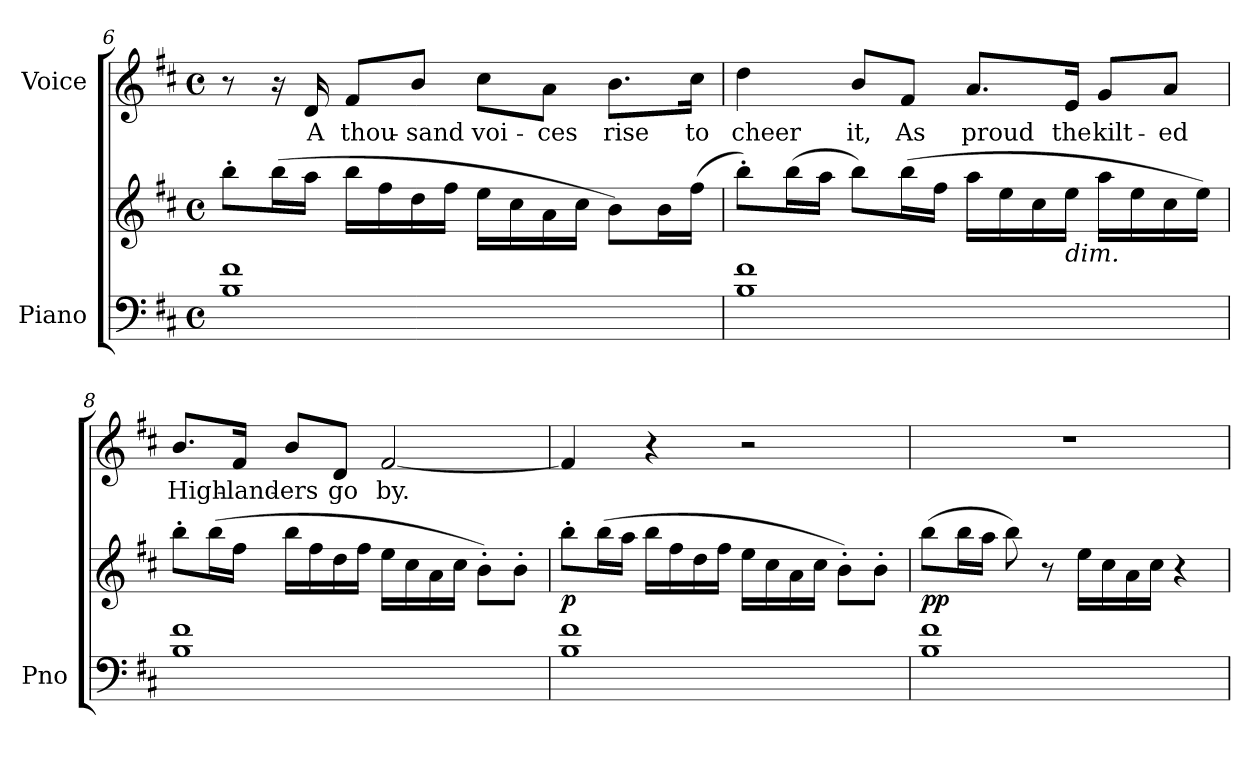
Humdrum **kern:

**kern	**kern	**dynam	**kern	**text
*part2	*part2	*part2	*part1	*part1
*staff3	*staff2	*staff2/3	*staff1	*staff1
*I"Piano	*	*	*I"Voice	*
*I'Pno	*	*	*	*
*clefF4	*clefG2	*	*clefG2	*
*k[f#c#]	*k[f#c#]	*	*k[f#c#]	*
*M4/4	*M4/4	*	*M4/4	*
*met(c)	*met(c)	*	*met(c)	*
=6	=6	=6	=6	=6
1B 1f#	8bb'\L	.	8r	.
.	(16bb\L	.	16r	.
!	!	!	!	!LO:LY:b
.	16aa\JJ	.	16d/	A
!	!	!	!	!LO:LY:b
.	16bb\LL	.	8f#/L	thou-
.	16ff#\	.	.	.
!	!	!	!	!LO:LY:b
.	16dd\	.	8b/J	-sand
.	16ff#\JJ	.	.	.
!	!	!	!	!LO:LY:b
.	16ee\LL	.	8cc#\L	voi-
.	16cc#\	.	.	.
!	!	!	!	!LO:LY:b
.	16a\	.	8a\J	-ces
.	16cc#\JJ	.	.	.
!	!	!	!	!LO:LY:b
.	8b\L)	.	8.b\L	rise
.	16b\L	.	.	.
!	!	!	!	!LO:LY:b
.	(16ff#\JJ	.	16cc#\Jk	to
!!LO:PB:g=z
=7	=7	=7	=7	=7
!	!	!	!	!LO:LY:b
1B 1f#	8bb'\L)	.	4dd\	cheer
.	(16bb\L	.	.	.
.	16aa\JJ	.	.	.
!	!	!	!	!LO:LY:b
.	8bb\L)	.	8b/L	it,
!	!	!	!	!LO:LY:b
.	(16bb\L	.	8f#/J	As
.	16ff#\JJ	.	.	.
!	!	!	!	!LO:LY:b
.	16aa\LL	.	8.a/L	proud
.	16ee\	.	.	.
.	16cc#\	.	.	.
!	!LO:TX:b:i:t=dim.	!	!	!
!	!	!	!	!LO:LY:b
.	16ee\JJ	.	16e/Jk	the
!	!	!	!	!LO:LY:b
.	16aa\LL	.	8g/L	kilt-
.	16ee\	.	.	.
!	!	!	!	!LO:LY:b
.	16cc#\	.	8a/J	-ed
.	16ee\JJ)	.	.	.
=8	=8	=8	=8	=8
!	!	!	!	!LO:LY:b
1B 1f#	8bb'\L	.	8.b/L	High-
.	(16bb\L	.	.	.
!	!	!	!	!LO:LY:b
.	16ff#\JJ	.	16f#/Jk	-land-
!	!	!	!	!LO:LY:b
.	16bb\LL	.	8b/L	-ers
.	16ff#\	.	.	.
!	!	!	!	!LO:LY:b
.	16dd\	.	8d/J	go
.	16ff#\JJ	.	.	.
!	!	!	!	!LO:LY:b
.	16ee\LL	.	[2f#/	by.
.	16cc#\	.	.	.
.	16a\	.	.	.
.	16cc#\JJ	.	.	.
.	8b'\L)	.	.	.
.	8b'\J	.	.	.
!!LO:LB:g=z
=9	=9	=9	=9	=9
!	!	!LO:DY:b	!	!
1B 1f#	8bb'\L	p	4f#/]	.
.	(16bb\L	.	.	.
.	16aa\JJ	.	.	.
.	16bb\LL	.	4r	.
.	16ff#\	.	.	.
.	16dd\	.	.	.
.	16ff#\JJ	.	.	.
.	16ee\LL	.	2r	.
.	16cc#\	.	.	.
.	16a\	.	.	.
.	16cc#\JJ	.	.	.
.	8b'\L)	.	.	.
.	8b'\J	.	.	.
=10	=10	=10	=10	=10
!	!	!LO:DY:b	!	!
1B 1f#	(8bb\L	pp	1r	.
.	16bb\L	.	.	.
.	16aa\JJ	.	.	.
.	8bb\)	.	.	.
.	8r	.	.	.
.	16ee\LL	.	.	.
.	16cc#\	.	.	.
.	16a\	.	.	.
.	16cc#\JJ	.	.	.
.	4r	.	.	.
=	=	=	=	=
*-	*-	*-	*-	*-
